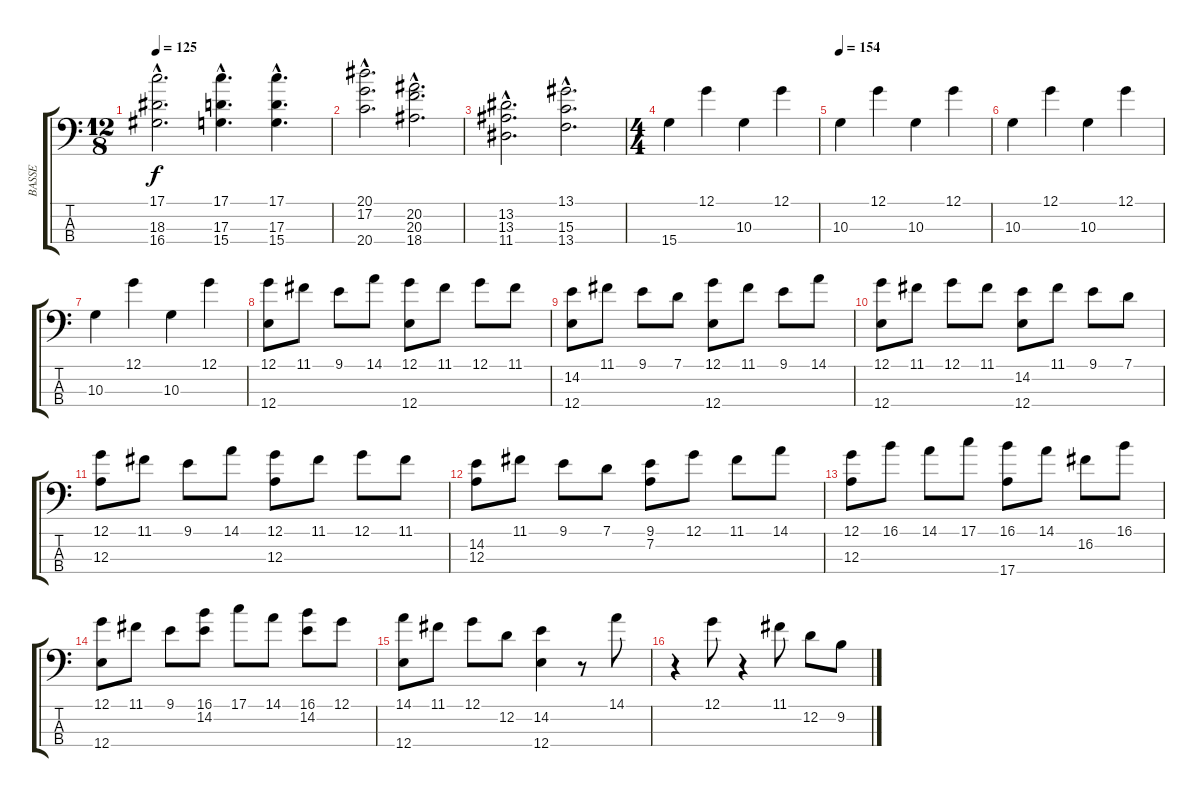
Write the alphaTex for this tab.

\track ("BASSE" "BASSE") {instrument electricbasspick}
\staff {score tabs}
\tuning (G2 D2 A1 E1) {hide}
\ts (12 8)
\tempo 125
\clef f4
\ks c
(17.1{hac} 18.3{hac} 16.4{hac}).2{d dy f} (17.1{hac} 17.3{hac} 15.4{hac}).4{d} (17.1{hac} 17.3{hac} 15.4{hac}).4{d} |
(20.1{hac} 17.2{hac} 20.4{hac}).2{d} (20.2{hac} 20.3{hac} 18.4{hac}).2{d} |
(13.2{hac} 13.3{hac} 11.4{hac}).2{d} (13.1{hac} 15.3{hac} 13.4{hac}).2{d} |
\ts (4 4)
15.4.4 12.1.4 10.3.4 12.1.4 |
\tempo 154
10.3.4 12.1.4 10.3.4 12.1.4 |
10.3.4 12.1.4 10.3.4 12.1.4 |
10.3.4 12.1.4 10.3.4 12.1.4 |
(12.1 12.4).8 11.1.8 9.1.8 14.1.8 (12.1 12.4).8 11.1.8 12.1.8 11.1.8 |
(14.2 12.4).8 11.1.8 9.1.8 7.1.8 (12.1 12.4).8 11.1.8 9.1.8 14.1.8 |
(12.1 12.4).8 11.1.8 12.1.8 11.1.8 (14.2 12.4).8 11.1.8 9.1.8 7.1.8 |
(12.1 12.3).8 11.1.8 9.1.8 14.1.8 (12.1 12.3).8 11.1.8 12.1.8 11.1.8 |
(14.2 12.3).8 11.1.8 9.1.8 7.1.8 (9.1 7.2).8 12.1.8 11.1.8 14.1.8 |
(12.1 12.3).8 16.1.8 14.1.8 17.1.8 (16.1 17.4).8 14.1.8 16.2.8 16.1.8 |
(12.1 12.4).8 11.1.8 9.1.8 (16.1 14.2).8 17.1.8 14.1.8 (16.1 14.2).8 12.1.8 |
(14.1 12.4).8 11.1.8 12.1.8 12.2.8 (14.2 12.4).4 r.8 14.1.8 |
r.4 12.1.8 r.4 11.1.8 12.2.8 9.2.8
